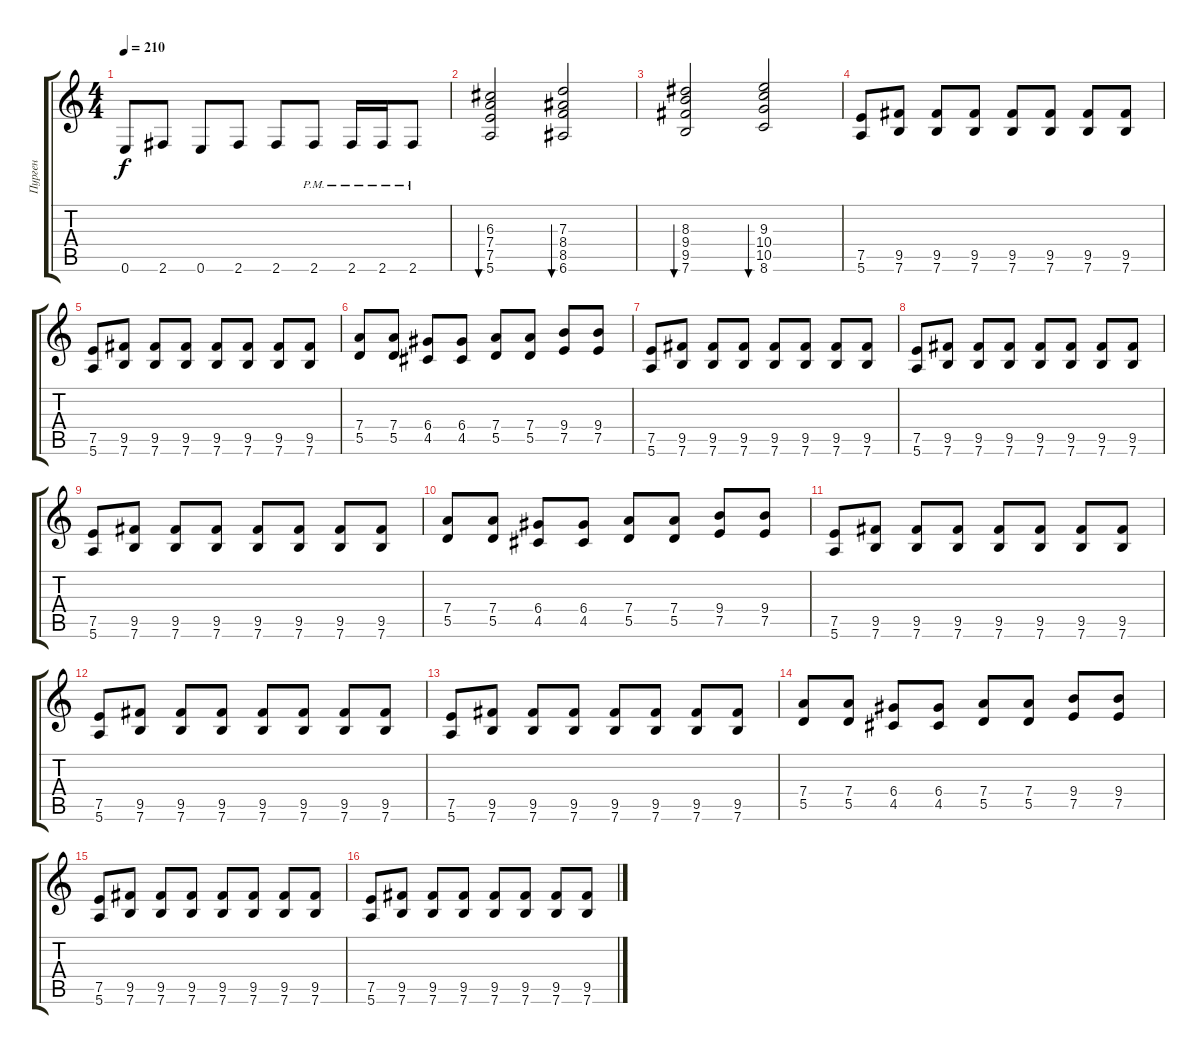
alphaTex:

\track ("Пурген" "Пурген") {instrument overdrivenguitar}
\staff {score tabs}
\tuning (E4 B3 G3 D3 A2 E2) {hide}
\ts (4 4)
\tempo 210
\clef g2
\ks c
0.6.8{dy f} 2.6.8 0.6.8 2.6.8 2.6.8 2.6{pm}.8 2.6{pm}.16 2.6{pm}.16 2.6{pm}.8 |
(6.3 7.4 7.5 5.6).2{bu 60} (7.3 8.4 8.5 6.6).2{bu 60} |
(8.3 9.4 9.5 7.6).2{bu 60} (9.3 10.4 10.5 8.6).2{bu 60} |
(7.5 5.6).8 (9.5 7.6).8 (9.5 7.6).8 (9.5 7.6).8 (9.5 7.6).8 (9.5 7.6).8 (9.5 7.6).8 (9.5 7.6).8 |
(7.5 5.6).8 (9.5 7.6).8 (9.5 7.6).8 (9.5 7.6).8 (9.5 7.6).8 (9.5 7.6).8 (9.5 7.6).8 (9.5 7.6).8 |
(7.4 5.5).8 (7.4 5.5).8 (6.4 4.5).8 (6.4 4.5).8 (7.4 5.5).8 (7.4 5.5).8 (9.4 7.5).8 (9.4 7.5).8 |
(7.5 5.6).8 (9.5 7.6).8 (9.5 7.6).8 (9.5 7.6).8 (9.5 7.6).8 (9.5 7.6).8 (9.5 7.6).8 (9.5 7.6).8 |
(7.5 5.6).8 (9.5 7.6).8 (9.5 7.6).8 (9.5 7.6).8 (9.5 7.6).8 (9.5 7.6).8 (9.5 7.6).8 (9.5 7.6).8 |
(7.5 5.6).8 (9.5 7.6).8 (9.5 7.6).8 (9.5 7.6).8 (9.5 7.6).8 (9.5 7.6).8 (9.5 7.6).8 (9.5 7.6).8 |
(7.4 5.5).8 (7.4 5.5).8 (6.4 4.5).8 (6.4 4.5).8 (7.4 5.5).8 (7.4 5.5).8 (9.4 7.5).8 (9.4 7.5).8 |
(7.5 5.6).8 (9.5 7.6).8 (9.5 7.6).8 (9.5 7.6).8 (9.5 7.6).8 (9.5 7.6).8 (9.5 7.6).8 (9.5 7.6).8 |
(7.5 5.6).8 (9.5 7.6).8 (9.5 7.6).8 (9.5 7.6).8 (9.5 7.6).8 (9.5 7.6).8 (9.5 7.6).8 (9.5 7.6).8 |
(7.5 5.6).8 (9.5 7.6).8 (9.5 7.6).8 (9.5 7.6).8 (9.5 7.6).8 (9.5 7.6).8 (9.5 7.6).8 (9.5 7.6).8 |
(7.4 5.5).8 (7.4 5.5).8 (6.4 4.5).8 (6.4 4.5).8 (7.4 5.5).8 (7.4 5.5).8 (9.4 7.5).8 (9.4 7.5).8 |
(7.5 5.6).8 (9.5 7.6).8 (9.5 7.6).8 (9.5 7.6).8 (9.5 7.6).8 (9.5 7.6).8 (9.5 7.6).8 (9.5 7.6).8 |
(7.5 5.6).8 (9.5 7.6).8 (9.5 7.6).8 (9.5 7.6).8 (9.5 7.6).8 (9.5 7.6).8 (9.5 7.6).8 (9.5 7.6).8
